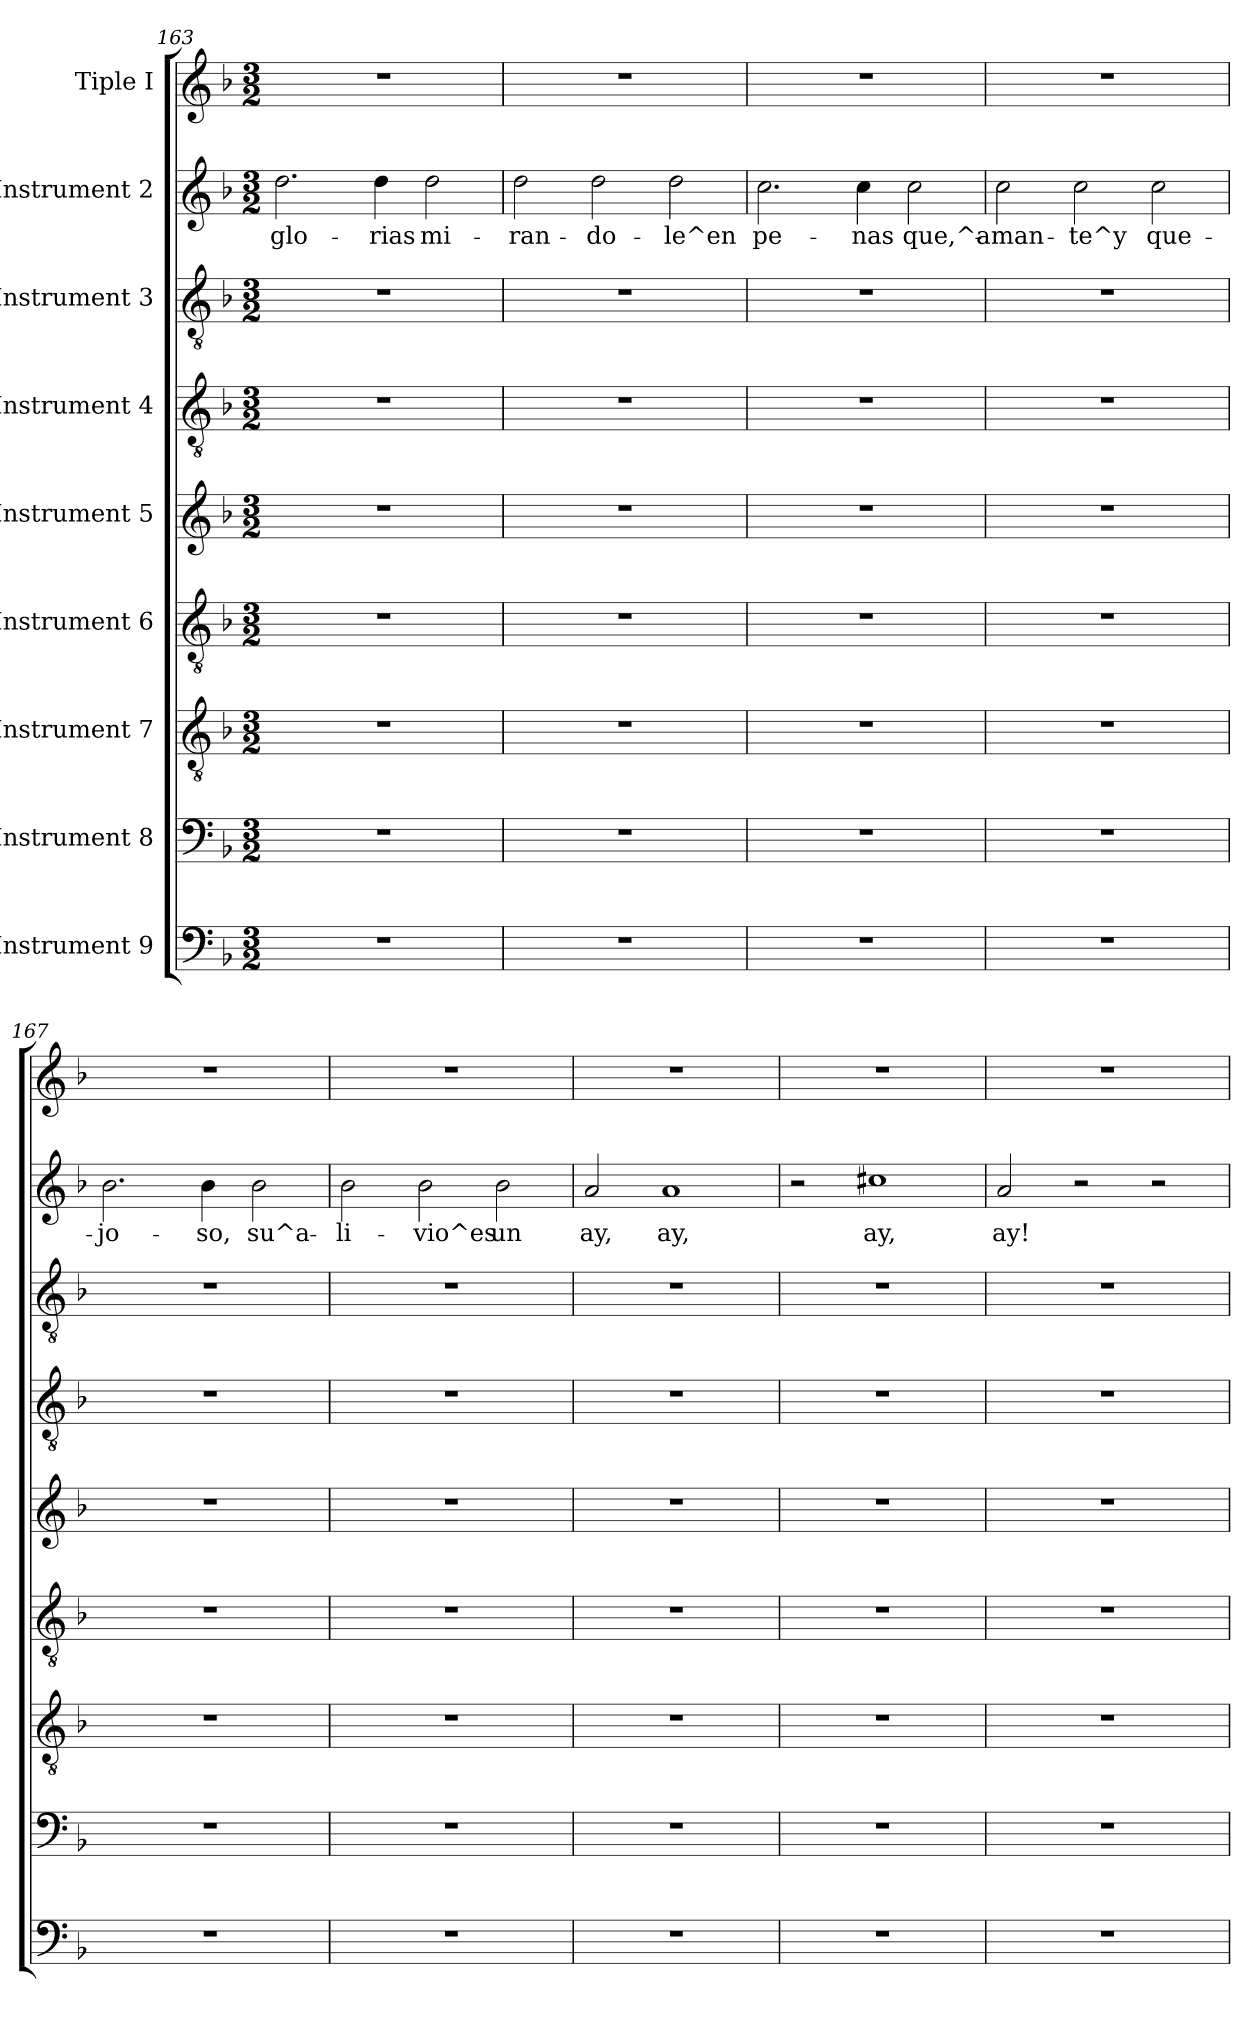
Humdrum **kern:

**kern	**kern	**kern	**kern	**kern	**kern	**kern	**kern	**text	**kern
*part9	*part8	*part7	*part6	*part5	*part4	*part3	*part2	*part2	*part1
*staff9	*staff8	*staff7	*staff6	*staff5	*staff4	*staff3	*staff2	*staff2	*staff1
*I"Instrument 9	*I"Instrument 8	*I"Instrument 7	*I"Instrument 6	*I"Instrument 5	*I"Instrument 4	*I"Instrument 3	*I"Instrument 2	*	*I"Tiple I
*clefF4	*clefF4	*clefGv2	*clefGv2	*clefG2	*clefGv2	*clefGv2	*clefG2	*	*clefG2
*k[b-]	*k[b-]	*k[b-]	*k[b-]	*k[b-]	*k[b-]	*k[b-]	*k[b-]	*	*k[b-]
*F:	*F:	*F:	*F:	*F:	*F:	*F:	*F:	*	*F:
*M3/2	*M3/2	*M3/2	*M3/2	*M3/2	*M3/2	*M3/2	*M3/2	*	*M3/2
=163	=163	=163	=163	=163	=163	=163	=163	=163	=163
!	!	!	!	!	!	!	!	!LO:LY:b:cj	!
1.r	1.r	1.r	1.r	1.r	1.r	1.r	2.dd\	glo-	1.r
!	!	!	!	!	!	!	!	!LO:LY:b:cj	!
.	.	.	.	.	.	.	4dd\	-rias	.
!	!	!	!	!	!	!	!	!LO:LY:b:cj	!
.	.	.	.	.	.	.	2dd\	mi-	.
!!LO:LB:g=z
=164	=164	=164	=164	=164	=164	=164	=164	=164	=164
!	!	!	!	!	!	!	!	!LO:LY:b:cj	!
1.r	1.r	1.r	1.r	1.r	1.r	1.r	2dd\	-ran-	1.r
!	!	!	!	!	!	!	!	!LO:LY:b:cj	!
.	.	.	.	.	.	.	2dd\	-do-	.
!	!	!	!	!	!	!	!	!LO:LY:b:cj	!
.	.	.	.	.	.	.	2dd\	-le^en	.
=165	=165	=165	=165	=165	=165	=165	=165	=165	=165
!	!	!	!	!	!	!	!	!LO:LY:b:cj	!
1.r	1.r	1.r	1.r	1.r	1.r	1.r	2.cc\	pe-	1.r
!	!	!	!	!	!	!	!	!LO:LY:b:cj	!
.	.	.	.	.	.	.	4cc\	-nas	.
!	!	!	!	!	!	!	!	!LO:LY:b:cj	!
.	.	.	.	.	.	.	2cc\	que,^a-	.
=166	=166	=166	=166	=166	=166	=166	=166	=166	=166
!	!	!	!	!	!	!	!	!LO:LY:b:cj	!
1.r	1.r	1.r	1.r	1.r	1.r	1.r	2cc\	-man-	1.r
!	!	!	!	!	!	!	!	!LO:LY:b:cj	!
.	.	.	.	.	.	.	2cc\	-te^y	.
!	!	!	!	!	!	!	!	!LO:LY:b:cj	!
.	.	.	.	.	.	.	2cc\	que-	.
=167	=167	=167	=167	=167	=167	=167	=167	=167	=167
!	!	!	!	!	!	!	!	!LO:LY:b:cj	!
1.r	1.r	1.r	1.r	1.r	1.r	1.r	2.b-\	-jo-	1.r
!	!	!	!	!	!	!	!	!LO:LY:b:cj	!
.	.	.	.	.	.	.	4b-\	-so,	.
!	!	!	!	!	!	!	!	!LO:LY:b:cj	!
.	.	.	.	.	.	.	2b-\	su^a-	.
=168	=168	=168	=168	=168	=168	=168	=168	=168	=168
!	!	!	!	!	!	!	!	!LO:LY:b:cj	!
1.r	1.r	1.r	1.r	1.r	1.r	1.r	2b-\	-li-	1.r
!	!	!	!	!	!	!	!	!LO:LY:b:cj	!
.	.	.	.	.	.	.	2b-\	-vio^es	.
!	!	!	!	!	!	!	!	!LO:LY:b:cj	!
.	.	.	.	.	.	.	2b-\	un	.
=169	=169	=169	=169	=169	=169	=169	=169	=169	=169
!	!	!	!	!	!	!	!	!LO:LY:b:cj	!
1.r	1.r	1.r	1.r	1.r	1.r	1.r	2a/	ay,	1.r
!	!	!	!	!	!	!	!	!LO:LY:b:cj	!
.	.	.	.	.	.	.	1a	ay,	.
=170	=170	=170	=170	=170	=170	=170	=170	=170	=170
1.r	1.r	1.r	1.r	1.r	1.r	1.r	2r	.	1.r
!	!	!	!	!	!	!	!	!LO:LY:b:cj	!
.	.	.	.	.	.	.	1cc#X	ay,	.
=171	=171	=171	=171	=171	=171	=171	=171	=171	=171
!	!	!	!	!	!	!	!	!LO:LY:b:cj	!
1.r	1.r	1.r	1.r	1.r	1.r	1.r	2a/	ay!	1.r
.	.	.	.	.	.	.	2r	.	.
.	.	.	.	.	.	.	2r	.	.
=	=	=	=	=	=	=	=	=	=
*-	*-	*-	*-	*-	*-	*-	*-	*-	*-
